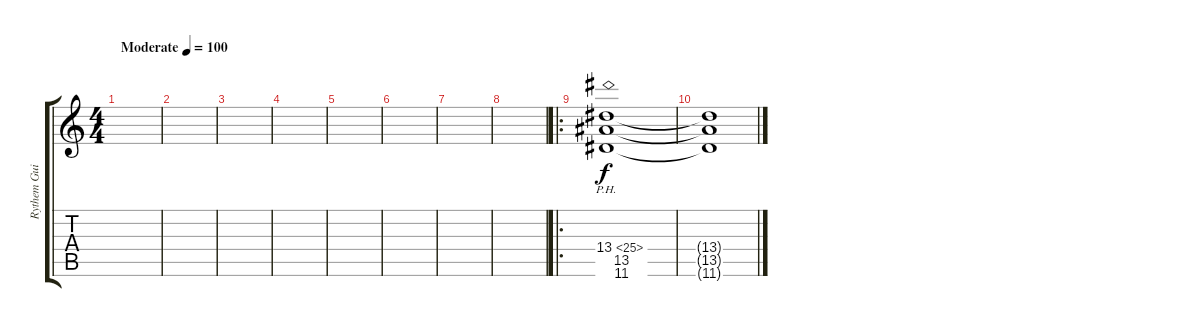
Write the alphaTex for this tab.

\track ("Rythem Guitar (Overdriven)" "Rythem Gui") {instrument overdrivenguitar}
\staff {score tabs}
\tuning (E4 B3 G3 D3 A2 E2) {hide}
\ts (4 4)
\tempo (100 "Moderate")
\clef g2
\ks c
|
|
|
|
|
|
|
|
\ro
(13.4{ph 12} 13.5 11.6).1 |
(13.4{t} 13.5{t} 11.6{t}).1
